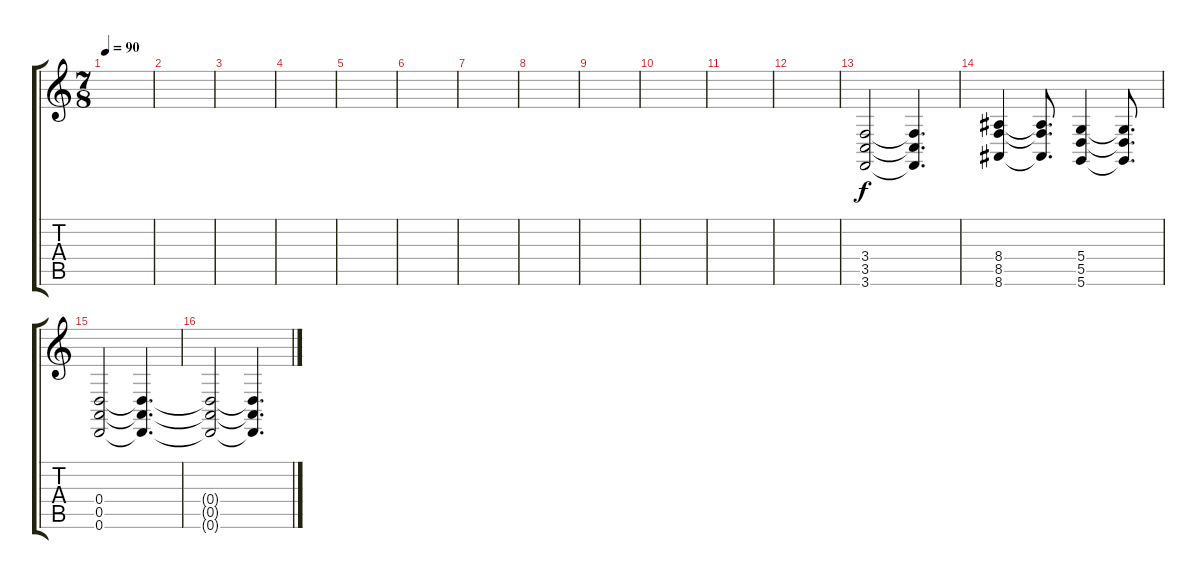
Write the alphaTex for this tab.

\track "" {instrument lead5charang}
\staff {score tabs}
\tuning (E4 B3 G3 D3 A2 D2) {hide}
\ts (7 8)
\tempo 90
\clef g2
\ks c
|
|
|
|
|
|
|
|
|
|
|
|
(3.4 3.5 3.6).2 (3.4{t} 3.5{t} 3.6{t}).4{d} |
(8.4 8.5 8.6).4 (8.4{t} 8.5{t} 8.6{t}).8{d} (5.4 5.5 5.6).4 (5.4{t} 5.5{t} 5.6{t}).8{d} |
(0.4 0.5 0.6).2 (0.4{t} 0.5{t} 0.6{t}).4{d} |
(0.4{t} 0.5{t} 0.6{t}).2 (0.4{t} 0.5{t} 0.6{t}).4{d}
